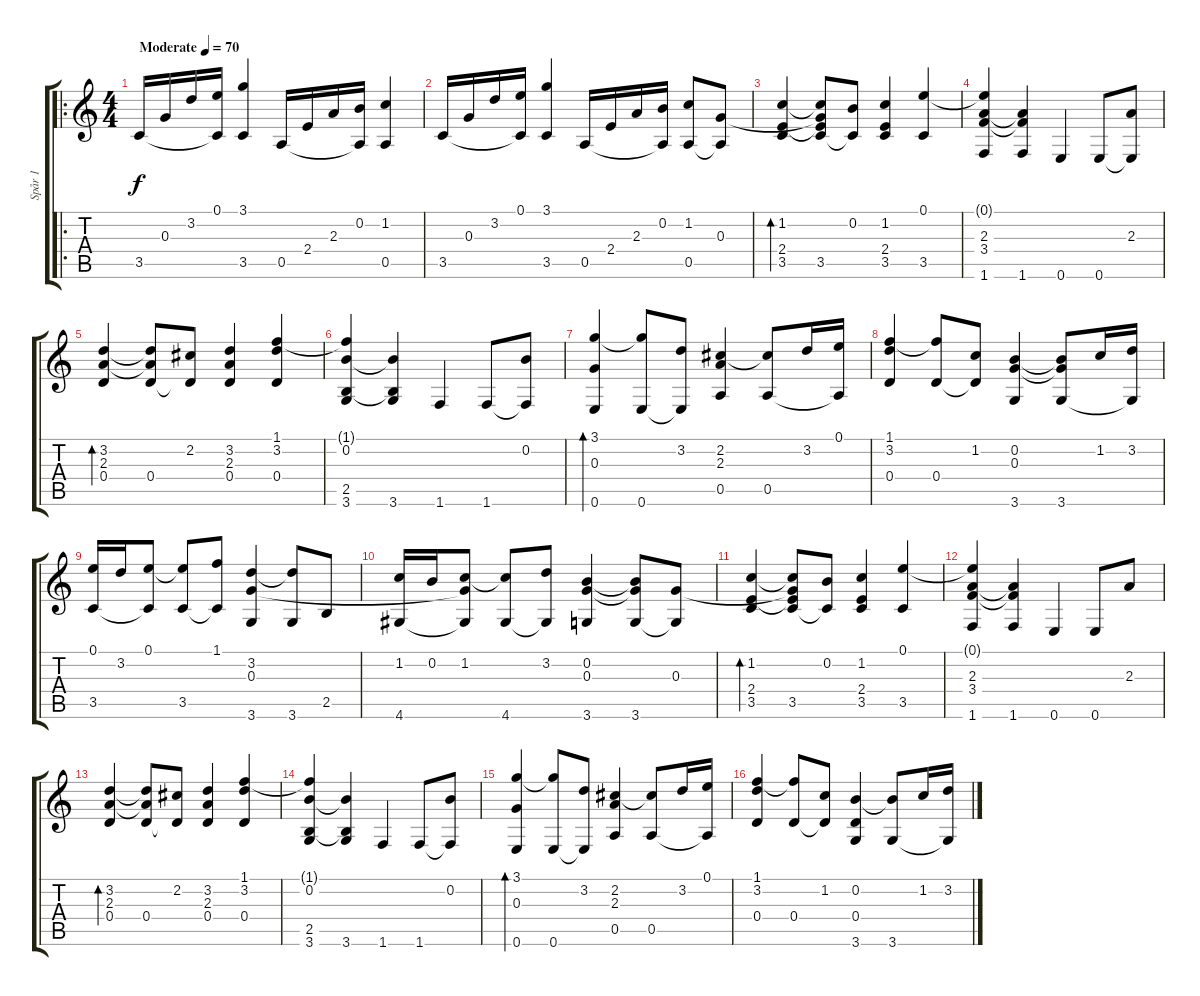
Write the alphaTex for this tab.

\track ("Spår 1" "Spår 1") {instrument acousticguitarsteel}
\staff {score tabs}
\tuning (E4 B3 G3 D3 A2 E2) {hide}
\ro
\ts (4 4)
\tempo (70 "Moderate")
\clef g2
\ks c
3.5.16{dy f instrument acousticguitarsteel} 0.3.16 3.2.16 (0.1 3.5{t}).16 (3.1 3.5).4 0.5.16 2.4.16 2.3.16 (0.2 0.5{t}).16 (1.2 0.5).4 |
3.5.16 0.3.16 3.2.16 (0.1 3.5{t}).16 (3.1 3.5).4 0.5.16 2.4.16 2.3.16 (0.2 0.5{t}).16 (1.2 0.5).8 (0.3 0.5{t}).8 |
(1.2 2.4 3.5).4{bd 60} (1.2{t} 0.3{t} 2.4{t} 3.5).8 (0.2 3.5{t}).8 (1.2 2.4 3.5).4 (0.1 3.5).4 |
(0.1{t} 2.3 3.4 1.6).4 (2.3{t} 3.4{t} 1.6).4 0.6.4 0.6.8 (2.3 0.6{t}).8 |
(3.2 2.3 0.4).4{bd 60} (3.2{t} 2.3{t} 0.4).8 (2.2 0.4{t}).8 (3.2 2.3 0.4).4 (1.1 3.2 0.4).4 |
(1.1{t} 0.2 2.5 3.6).4 (0.2{t} 2.5{t} 3.6).4 1.6.4 1.6.8 (0.2 1.6{t}).8 |
(3.1 0.3 0.6).4{bd 120} (3.1{t} 0.6).8 (3.2 0.6{t}).8 (2.2 2.3 0.5).4 (2.2{t} 0.5).8 3.2.16 (0.1 0.5{t}).16 |
(1.1 3.2 0.4).4 (1.1{t} 0.4).8 (1.2 0.4{t}).8 (0.2 0.3 3.6).4 (0.2{t} 0.3{t} 3.6).8 1.2.16 (3.2 3.6{t}).16 |
(0.1 3.5).16 3.2.16 (0.1 3.5{t}).8 (0.1{t} 3.5).8 (1.1 3.5{t}).8 (3.2 0.3 3.6).4 (3.2{t} 3.6).8 2.5.8 |
(1.2 4.6).16 0.2.16 (1.2 0.3{t} 4.6{t}).8 (1.2{t} 4.6).8 (3.2 4.6{t}).8 (0.2 0.3 3.6).4 (0.2{t} 0.3{t} 3.6).8 (0.3 3.6{t}).8 |
(1.2 2.4 3.5).4{bd 60} (1.2{t} 0.3{t} 2.4{t} 3.5).8 (0.2 3.5{t}).8 (1.2 2.4 3.5).4 (0.1 3.5).4 |
(0.1{t} 2.3 3.4 1.6).4 (2.3{t} 3.4{t} 1.6).4 0.6.4 0.6.8 2.3.8 |
(3.2 2.3 0.4).4{bd 60} (3.2{t} 2.3{t} 0.4).8 (2.2 0.4{t}).8 (3.2 2.3 0.4).4 (1.1 3.2 0.4).4 |
(1.1{t} 0.2 2.5 3.6).4 (0.2{t} 2.5{t} 3.6).4 1.6.4 1.6.8 (0.2 1.6{t}).8 |
(3.1 0.3 0.6).4{bd 120} (3.1{t} 0.6).8 (3.2 0.6{t}).8 (2.2 2.3 0.5).4 (2.2{t} 0.5).8 3.2.16 (0.1 0.5{t}).16 |
(1.1 3.2 0.4).4 (1.1{t} 0.4).8 (1.2 0.4{t}).8 (0.2 0.4 3.6).4 (0.2{t} 3.6).8 1.2.16 (3.2 3.6{t}).16
